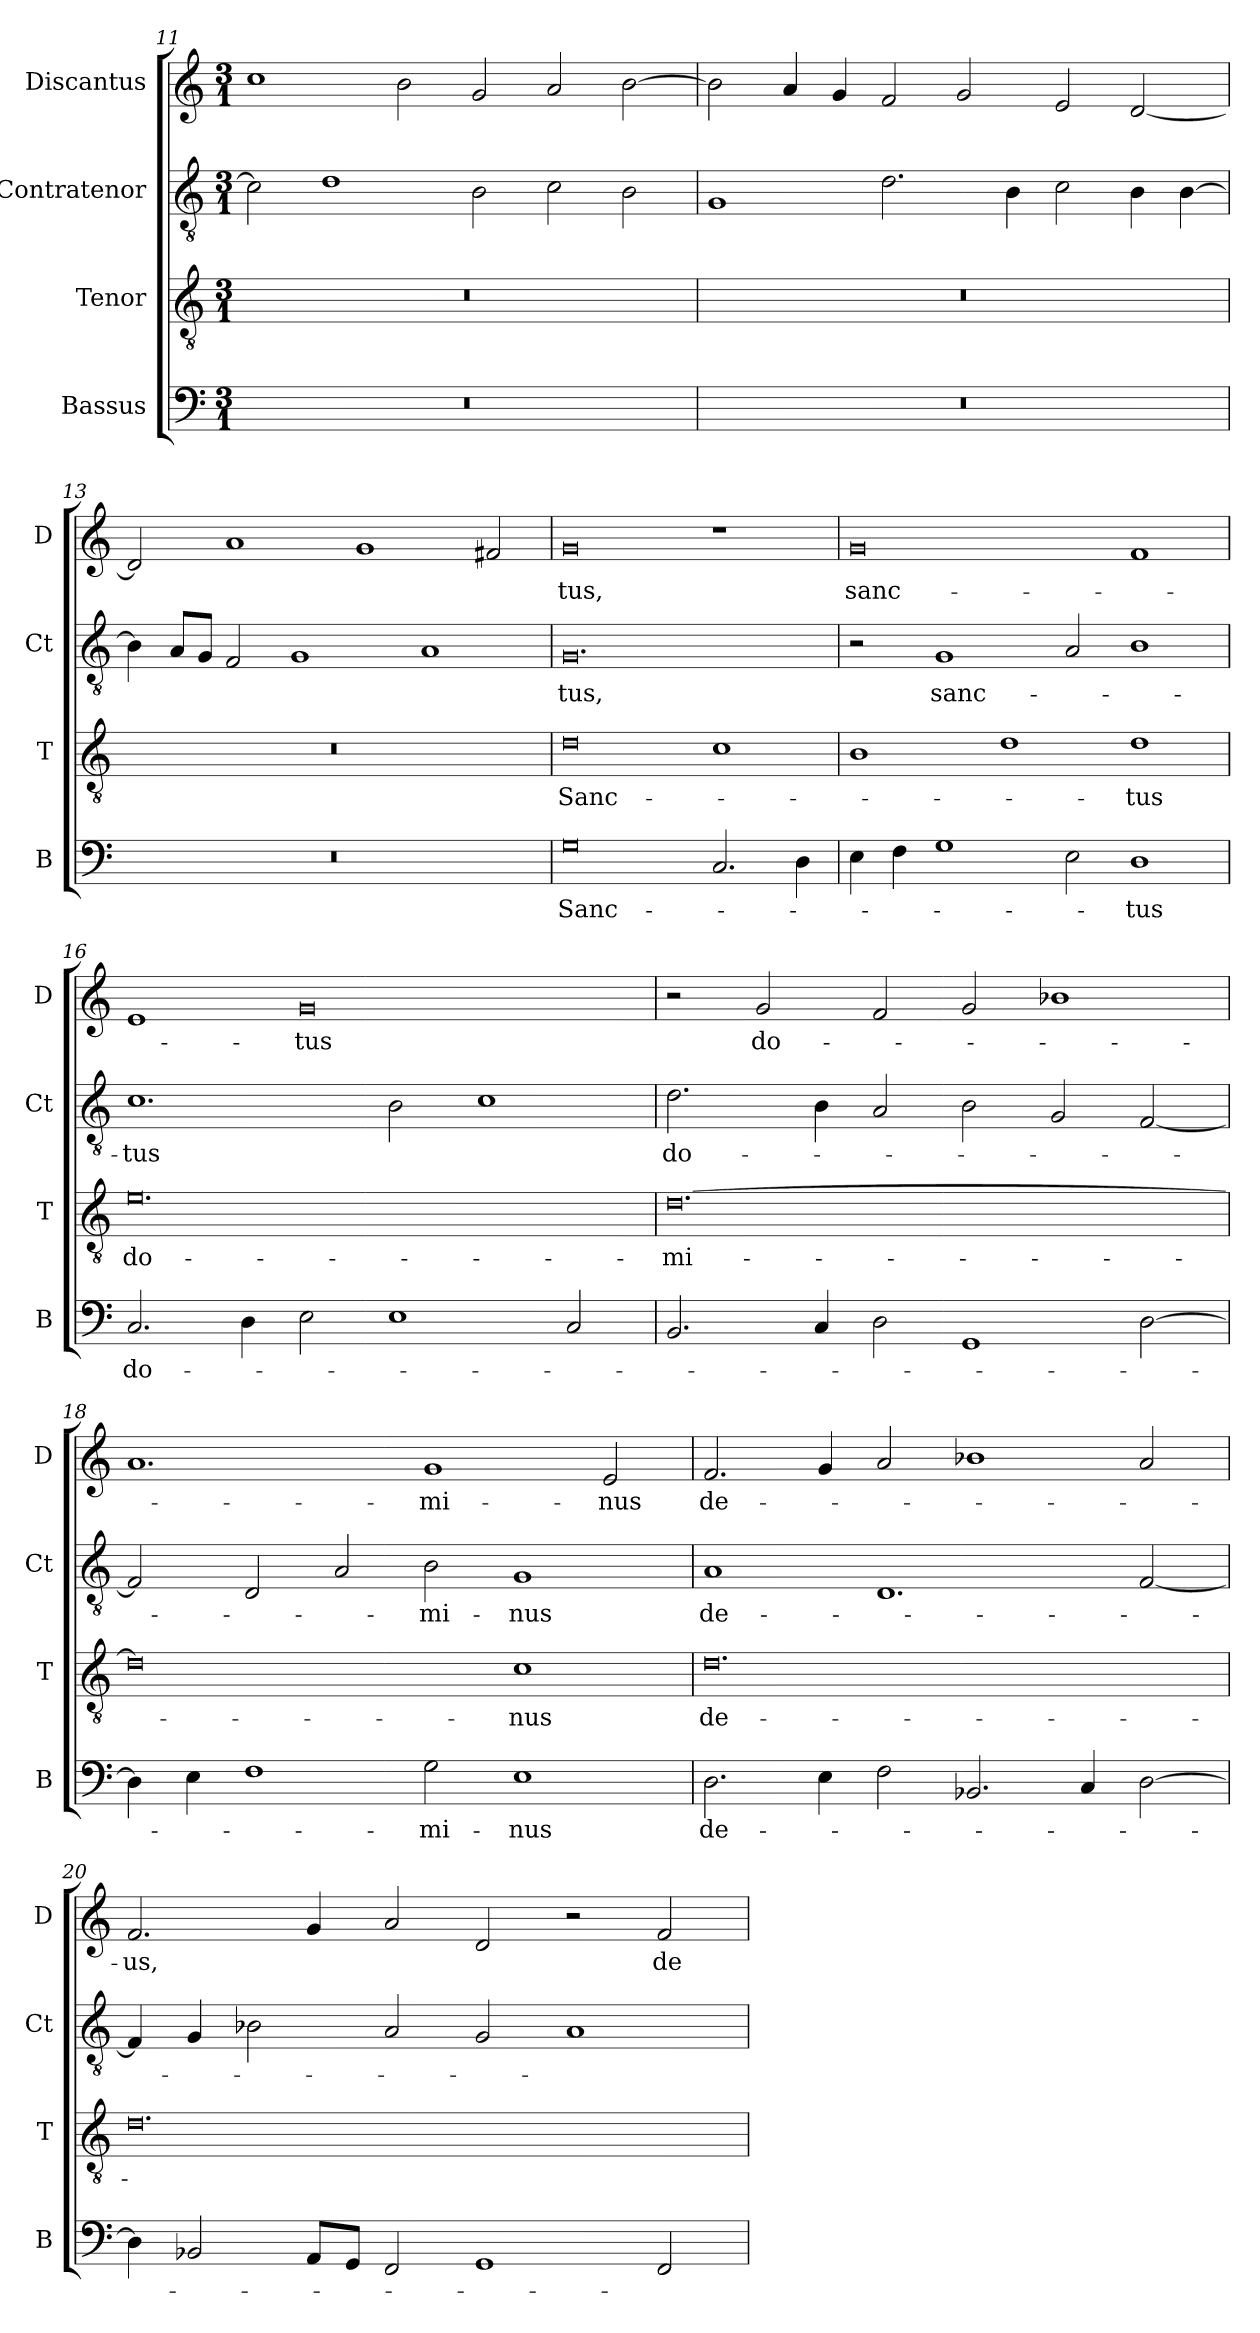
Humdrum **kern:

**kern	**text	**kern	**text	**kern	**text	**kern	**text
*part4	*part4	*part3	*part3	*part2	*part2	*part1	*part1
*staff4	*staff4	*staff3	*staff3	*staff2	*staff2	*staff1	*staff1
*I"Bassus	*	*I"Tenor	*	*I"Contratenor	*	*I"Discantus	*
*I'B	*	*I'T	*	*I'Ct	*	*I'D	*
*clefF4	*	*clefGv2	*	*clefGv2	*	*clefG2	*
*k[]	*	*k[]	*	*k[]	*	*k[]	*
*M3/1	*	*M3/1	*	*M3/1	*	*M3/1	*
=11	=11	=11	=11	=11	=11	=11	=11
0.r	.	0.r	.	2c\]	.	1cc	.
.	.	.	.	1d	.	.	.
.	.	.	.	.	.	2b\	.
.	.	.	.	2B\	.	2g/	.
.	.	.	.	2c\	.	2a/	.
.	.	.	.	2B\	.	[2b\	.
=12	=12	=12	=12	=12	=12	=12	=12
0.r	.	0.r	.	1G	.	2b\]	.
.	.	.	.	.	.	4a/	.
.	.	.	.	.	.	4g/	.
.	.	.	.	2.d\	.	2f/	.
.	.	.	.	.	.	2g/	.
.	.	.	.	4B\	.	.	.
.	.	.	.	2c\	.	2e/	.
.	.	.	.	4B\	.	[2d/	.
.	.	.	.	[4B\	.	.	.
=13	=13	=13	=13	=13	=13	=13	=13
0.r	.	0.r	.	4B\]	.	2d/]	.
.	.	.	.	8A/L	.	.	.
.	.	.	.	8G/J	.	.	.
.	.	.	.	2F/	.	1a	.
.	.	.	.	1G	.	.	.
.	.	.	.	.	.	1g	.
.	.	.	.	1A	.	.	.
.	.	.	.	.	.	2f#X/	.
=14	=14	=14	=14	=14	=14	=14	=14
0G	Sanc-	0d	Sanc-	0.G	-tus,	0g	-tus,
2.C/	.	1c	.	.	.	1r	.
4D\	.	.	.	.	.	.	.
=15	=15	=15	=15	=15	=15	=15	=15
4E\	.	1B	.	2r	.	0g	sanc-
4F\	.	.	.	.	.	.	.
1G	.	.	.	1G	sanc-	.	.
.	.	1d	.	.	.	.	.
2E\	.	.	.	2A/	.	.	.
1D	-tus	1d	-tus	1B	.	1f	.
=16	=16	=16	=16	=16	=16	=16	=16
2.C/	do-	0.e	do-	1.c	-tus	1e	.
4D\	.	.	.	.	.	.	.
2E\	.	.	.	.	.	0g	-tus
1E	.	.	.	2B\	.	.	.
.	.	.	.	1c	.	.	.
2C/	.	.	.	.	.	.	.
=17	=17	=17	=17	=17	=17	=17	=17
2.BB/	.	[0.d	-mi-	2.d\	do-	2r	.
.	.	.	.	.	.	2g/	do-
4C/	.	.	.	4B\	.	.	.
2D\	.	.	.	2A/	.	2f/	.
1GG	.	.	.	2B\	.	2g/	.
.	.	.	.	2G/	.	1b-X	.
[2D\	.	.	.	[2F/	.	.	.
=18	=18	=18	=18	=18	=18	=18	=18
4D\]	.	0d]	.	2F/]	.	1.a	.
4E\	.	.	.	.	.	.	.
1F	.	.	.	2D/	.	.	.
.	.	.	.	2A/	.	.	.
2G\	-mi-	.	.	2B\	-mi-	1g	-mi-
1E	-nus	1c	-nus	1G	-nus	.	.
.	.	.	.	.	.	2e/	-nus
=19	=19	=19	=19	=19	=19	=19	=19
2.D\	de-	0.d	de-	1A	de-	2.f/	de-
4E\	.	.	.	.	.	4g/	.
2F\	.	.	.	1.D	.	2a/	.
2.BB-X/	.	.	.	.	.	1b-X	.
4C/	.	.	.	.	.	.	.
[2D\	.	.	.	[2F/	.	2a/	.
=20	=20	=20	=20	=20	=20	=20	=20
4D\]	.	0.d	.	4F/]	.	2.f/	-us,
2BB-X/	.	.	.	4G/	.	.	.
.	.	.	.	2B-X\	.	.	.
8AA/L	.	.	.	.	.	4g/	.
8GG/J	.	.	.	.	.	.	.
2FF/	.	.	.	2A/	.	2a/	.
1GG	.	.	.	2G/	.	2d/	.
.	.	.	.	1A	.	2r	.
2FF/	.	.	.	.	.	2f/	de-
=	=	=	=	=	=	=	=
*-	*-	*-	*-	*-	*-	*-	*-
